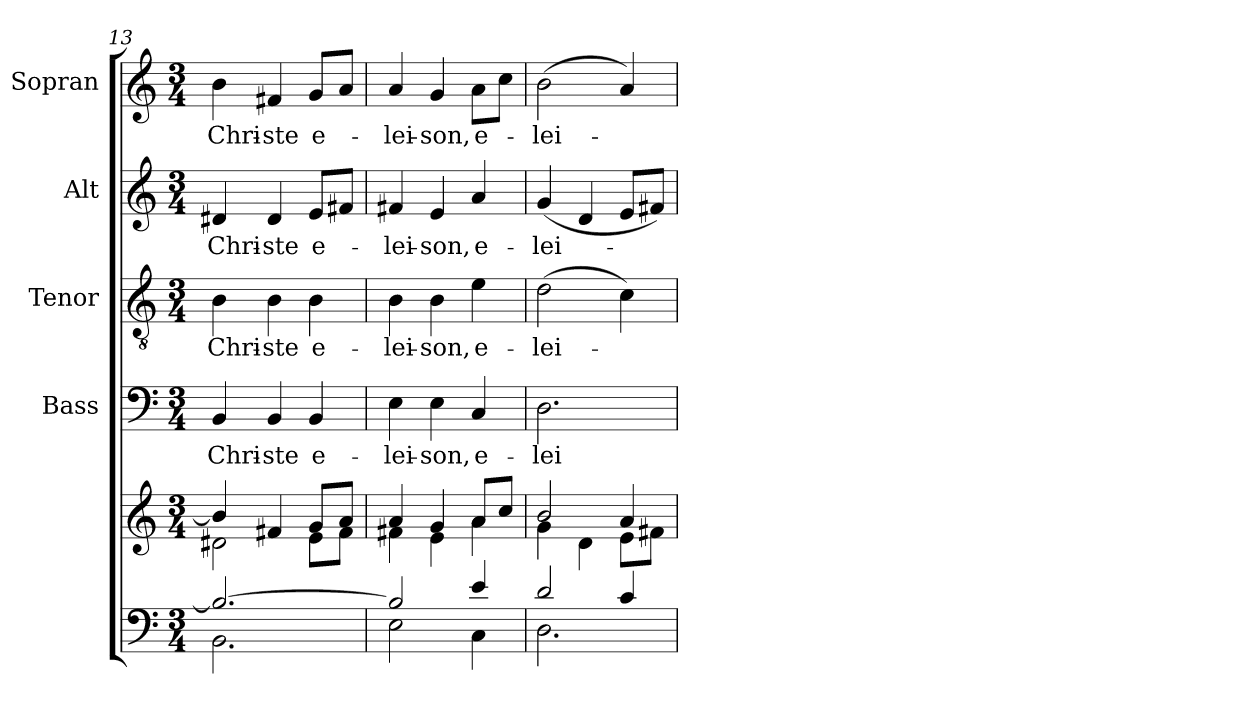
**kern	**kern	**kern	**text	**kern	**text	**kern	**text	**kern	**text
*part5	*part5	*part4	*part4	*part3	*part3	*part2	*part2	*part1	*part1
*staff6	*staff5	*staff4	*staff4	*staff3	*staff3	*staff2	*staff2	*staff1	*staff1
*	*	*I"Bass	*	*I"Tenor	*	*I"Alt	*	*I"Sopran	*
*	*	*I'B.	*	*I'T.	*	*I'A.	*	*I'S.	*
!!LO:PB:g=z
*clefF4	*clefG2	*clefF4	*	*clefGv2	*	*clefG2	*	*clefG2	*
*k[]	*k[]	*k[]	*	*k[]	*	*k[]	*	*k[]	*
*C:	*C:	*C:	*	*C:	*	*C:	*	*C:	*
*M3/4	*M3/4	*M3/4	*	*M3/4	*	*M3/4	*	*M3/4	*
=13	=13	=13	=13	=13	=13	=13	=13	=13	=13
*^	*^	*	*	*	*	*	*	*	*
!	!	!	!	!	!LO:LY:b	!	!LO:LY:b	!	!LO:LY:b	!	!LO:LY:b
2.B/_	2.BB\	4b/]	2d#X\	4BB/	Chri-	4B\	Chri-	4d#X/	Chri-	4b\	Chri-
!	!	!	!	!	!LO:LY:b	!	!LO:LY:b	!	!LO:LY:b	!	!LO:LY:b
.	.	4f#X/	.	4BB/	-ste	4B\	-ste	4d#/	-ste	4f#X/	-ste
!	!	!	!	!	!LO:LY:b	!	!LO:LY:b	!	!LO:LY:b	!	!LO:LY:b
.	.	8g/L	8e\L	4BB/	e-	4B\	e-	8e/L	e-	8g/L	e-
.	.	8a/J	8f#\J	.	.	.	.	8f#X/J	.	8a/J	.
=14	=14	=14	=14	=14	=14	=14	=14	=14	=14	=14	=14
!	!	!	!	!	!LO:LY:b	!	!LO:LY:b	!	!LO:LY:b	!	!LO:LY:b
2B/]	2E\	4a/	4f#X\	4E\	-lei-	4B\	-lei-	4f#X/	-lei-	4a/	-lei-
!	!	!	!	!	!LO:LY:b	!	!LO:LY:b	!	!LO:LY:b	!	!LO:LY:b
.	.	4g/	4e\	4E\	-son,	4B\	-son,	4e/	-son,	4g/	-son,
!	!	!	!	!	!LO:LY:b	!	!LO:LY:b	!	!LO:LY:b	!	!LO:LY:b
4e/	4C\	8a/L	4a\	4C/	e-	4e\	e-	4a/	e-	8a\L	e-
.	.	8cc/J	.	.	.	.	.	.	.	8cc\J	.
=15	=15	=15	=15	=15	=15	=15	=15	=15	=15	=15	=15
!	!	!	!	!	!LO:LY:b	!	!LO:LY:b	!	!LO:LY:b	!	!LO:LY:b
2d/	2.D\	2b/	4g\	2.D\	-lei-	(>2d\	-lei-	(<4g/	-lei-	(>2b\	-lei-
.	.	.	4d\	.	.	.	.	4d/	.	.	.
4c/	.	4a/	8e\L	.	.	4c\)	.	8e/L	.	4a/)	.
.	.	.	8f#X\J	.	.	.	.	8f#X/J)	.	.	.
*v	*v	*	*	*	*	*	*	*	*	*	*
*	*v	*v	*	*	*	*	*	*	*	*
=	=	=	=	=	=	=	=	=	=
*-	*-	*-	*-	*-	*-	*-	*-	*-	*-
